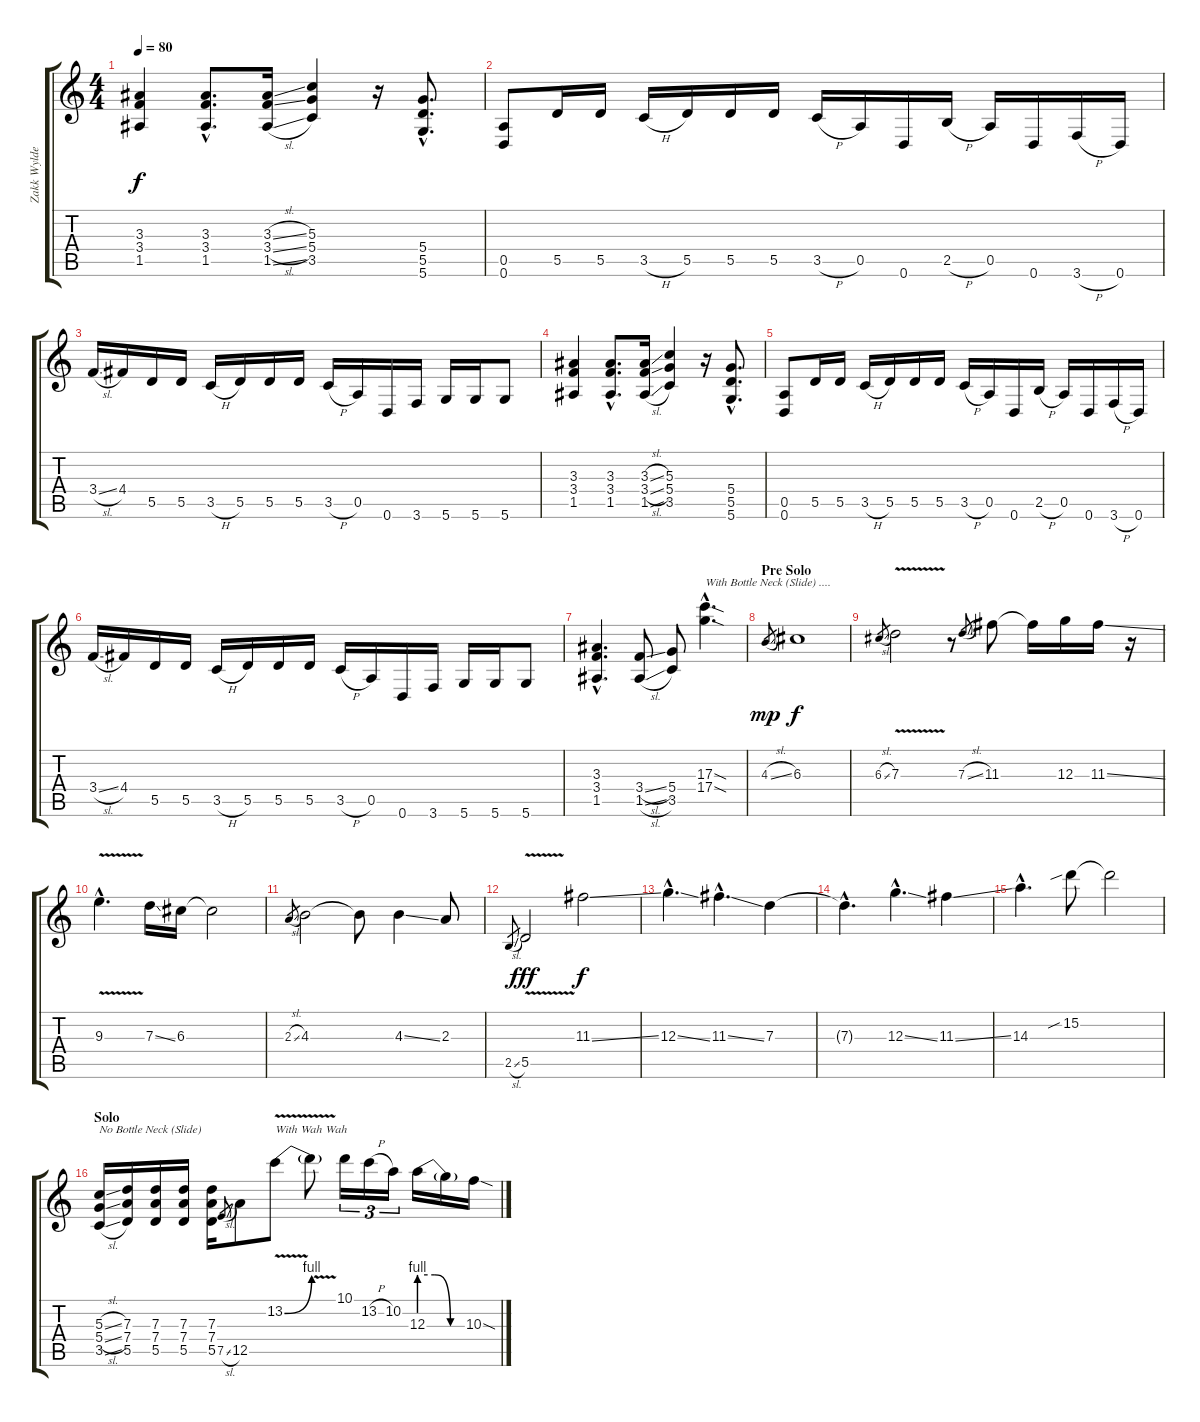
\track ("Zakk Wylde (Overdriven Guitar)" "Zakk Wylde") {instrument overdrivenguitar}
\staff {score tabs}
\tuning (E4 B3 G3 D3 A2 D2) {hide}
\ts (4 4)
\tempo 80
\clef g2
\ks c
(3.3 3.4 1.5).4{dy f} (3.3{hac} 3.4{hac} 1.5{hac}).8{d} (3.3{sl} 3.4{sl} 1.5{sl}).16 (5.3 5.4 3.5).4 r.16 (5.4{hac} 5.5{hac} 5.6{hac}).8{d} |
(0.5 0.6).8 5.5.16 5.5.16 3.5{h}.16 5.5.16 5.5.16 5.5.16 3.5{h}.16 0.5.16 0.6.16 2.5{h}.16 0.5.16 0.6.16 3.6{h}.16 0.6.16 |
3.4{sl}.16 4.4.16 5.5.16 5.5.16 3.5{h}.16 5.5.16 5.5.16 5.5.16 3.5{h}.16 0.5.16 0.6.16 3.6.16 5.6.16 5.6.16 5.6.8 |
(3.3 3.4 1.5).4 (3.3{hac} 3.4{hac} 1.5{hac}).8{d} (3.3{sl} 3.4{sl} 1.5{sl}).16 (5.3 5.4 3.5).4 r.16 (5.4{hac} 5.5{hac} 5.6{hac}).8{d} |
(0.5 0.6).8 5.5.16 5.5.16 3.5{h}.16 5.5.16 5.5.16 5.5.16 3.5{h}.16 0.5.16 0.6.16 2.5{h}.16 0.5.16 0.6.16 3.6{h}.16 0.6.16 |
3.4{sl}.16 4.4.16 5.5.16 5.5.16 3.5{h}.16 5.5.16 5.5.16 5.5.16 3.5{h}.16 0.5.16 0.6.16 3.6.16 5.6.16 5.6.16 5.6.8 |
(3.3{hac} 3.4{hac} 1.5{hac}).4{d} (3.4{sl} 1.5{sl}).8 (5.4 3.5).8 (17.3{sod hac} 17.4{sod hac}).4{d txt "With Bottle Neck (Slide) ...."} |
\section ("" "Pre Solo")
4.3{sl}.8{gr dy mp} 6.3.1{dy f} |
6.3{sl}.8{gr} 7.3{v}.2 r.8 7.3{sl}.8{gr} 11.3.8 11.3{t}.16 12.3.16 11.3{ss}.16 r.16 |
9.3{v hac}.4{d} 7.3{ss}.16 6.3.16 6.3{t}.2 |
2.3{sl}.8{gr} 4.3.2 4.3{t}.8 4.3{ss}.4 2.3.8 |
2.5{sl}.8{gr} 5.5{v}.2{dy fff} 11.3{ss}.2{dy f} |
12.3{ss hac}.4{d} 11.3{ss hac}.4{d} 7.3.4 |
7.3{hac t}.4{d} 12.3{ss hac}.4{d} 11.3{ss}.4 |
14.3{hac}.4{d} 15.2{sib}.8 15.2{t}.2 |
\section ("" "Solo")
(5.3{sl} 5.4{sl} 3.5{sl}).16{txt "No Bottle Neck (Slide)"} (7.3 7.4 5.5).16 (7.3 7.4 5.5).16 (7.3 7.4 5.5).16 (7.3 7.4 5.5).16 7.5{sl}.8{gr} 12.5.8 13.2{be (bend 0 0 60 4) v}.8{txt "With Wah Wah"} 13.2{v t}.8 10.1.16{tu (3 2)} 13.2{h}.16{tu (3 2)} 10.2.16{tu (3 2)} 12.3{be (custom 0 4 20 4 40 0 60 0)}.16 12.3{t}.16 10.3{sod}.16
